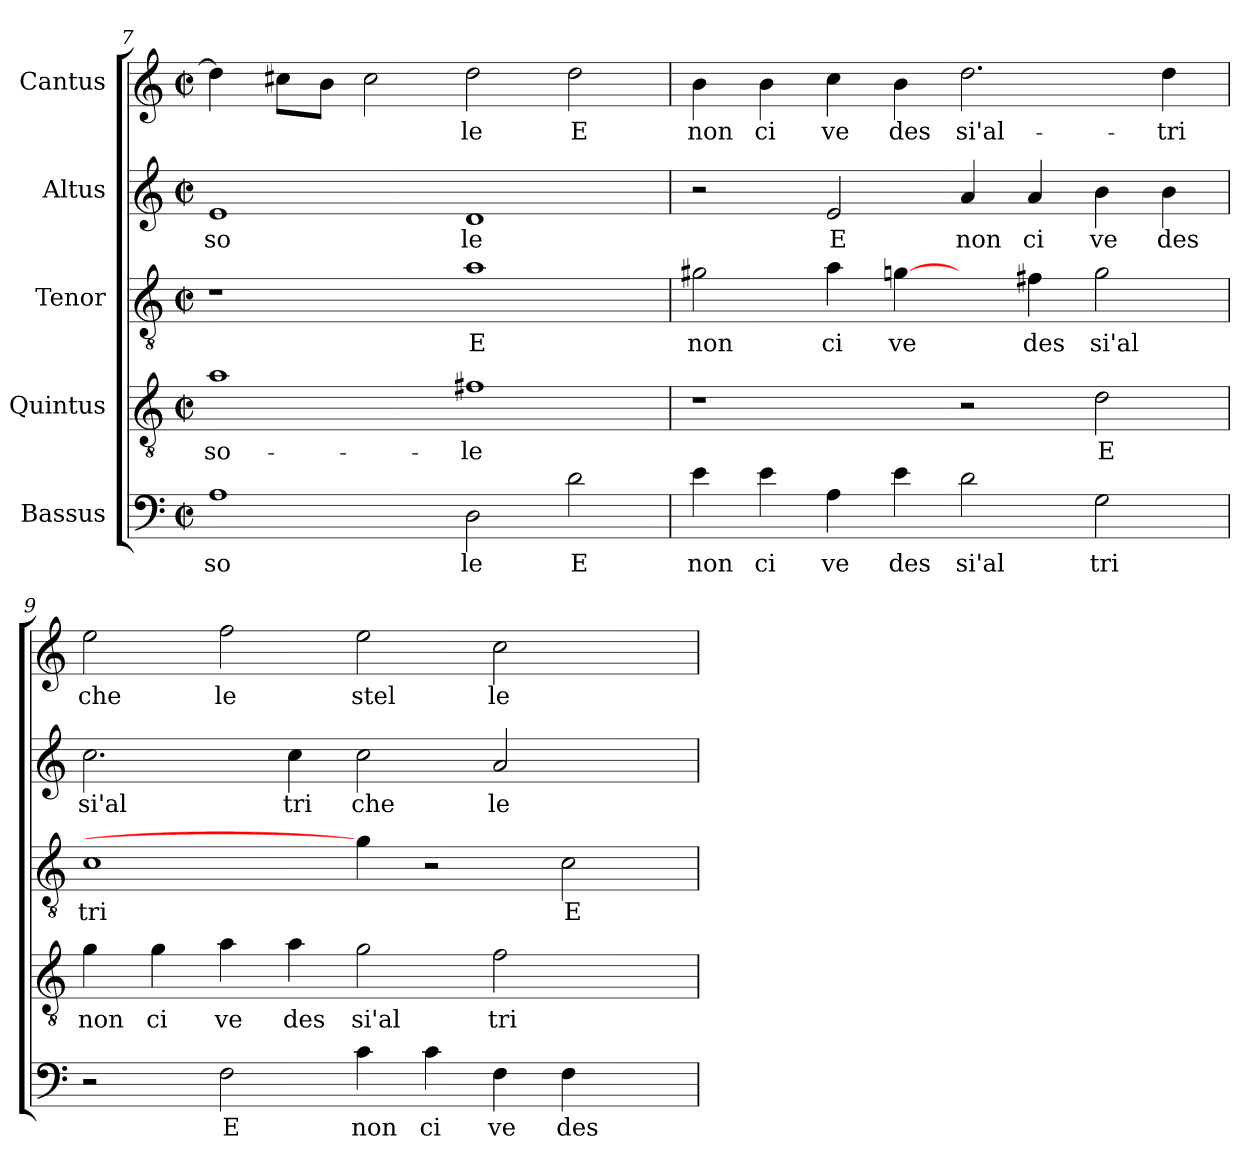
**kern	**text	**kern	**text	**kern	**text	**kern	**text	**kern	**text
*part5	*part5	*part4	*part4	*part3	*part3	*part2	*part2	*part1	*part1
*staff5	*staff5	*staff4	*staff4	*staff3	*staff3	*staff2	*staff2	*staff1	*staff1
*I"Bassus	*	*I"Quintus	*	*I"Tenor	*	*I"Altus	*	*I"Cantus	*
*clefF4	*	*clefGv2	*	*clefGv2	*	*clefG2	*	*clefG2	*
*k[]	*	*k[]	*	*k[]	*	*k[]	*	*k[]	*
*C:	*	*C:	*	*C:	*	*C:	*	*C:	*
*M2/2	*	*M2/2	*	*M2/2	*	*M2/2	*	*M2/2	*
*met(c|)	*	*met(c|)	*	*met(c|)	*	*met(c|)	*	*met(c|)	*
=7	=7	=7	=7	=7	=7	=7	=7	=7	=7
!	!LO:LY:b:cj	!	!LO:LY:b:cj	!	!	!	!LO:LY:b:cj	!	!LO:LY:b:cj
1A	so	1a	so-	1r	.	1e	so	4dd\]	--
!	!	!	!	!	!	!	!	!	!LO:LY:b:cj
.	.	.	.	.	.	.	.	8cc#\L	--
!	!	!	!	!	!	!	!	!	!LO:LY:b:cj
.	.	.	.	.	.	.	.	8b\J	--
!	!	!	!	!	!	!	!	!	!LO:LY:b:cj
.	.	.	.	.	.	.	.	2cc#\	--
!	!LO:LY:b:cj	!	!LO:LY:b:cj	!	!LO:LY:b	!	!LO:LY:b:cj	!	!LO:LY:b:cj
2D\	le	1f#X	-le	1a	E	1d	le	2dd\	-le
!	!LO:LY:b:cj	!	!	!	!	!	!	!	!LO:LY:b:cj
2d\	E	.	.	.	.	.	.	2dd\	E
=8	=8	=8	=8	=8	=8	=8	=8	=8	=8
!	!LO:LY:b:cj	!	!	!	!LO:LY:b	!	!	!	!LO:LY:b:cj
4e\	non	1r	.	2g#X\	non	2r	.	4b\	non
!	!LO:LY:b:cj	!	!	!	!	!	!	!	!LO:LY:b:cj
4e\	ci	.	.	.	.	.	.	4b\	ci
!	!LO:LY:b:cj	!	!	!	!LO:LY:b	!	!LO:LY:b:cj	!	!LO:LY:b:cj
4A\	ve	.	.	4a\	ci	2e/	E	4cc\	ve
!	!LO:LY:b:cj	!	!	!	!LO:LY:b	!	!	!	!LO:LY:b:cj
4e\	des	.	.	[4gn\	ve	.	.	4b\	des
!	!LO:LY:b:cj	!	!	!	!	!	!LO:LY:b:cj	!	!LO:LY:b:cj
2d\	si'al	2r	.	4ryy	.	4a/	non	2.dd\	si'al-
!	!	!	!	!	!LO:LY:b	!	!LO:LY:b:cj	!	!
.	.	.	.	4f#X\	des	4a/	ci	.	.
!	!LO:LY:b:cj	!	!LO:LY:b:cj	!	!LO:LY:b	!	!LO:LY:b:cj	!	!
2G\	tri	2d\	E	2g\	si'al	4b\	ve	.	.
!	!	!	!	!	!	!	!LO:LY:b:cj	!	!LO:LY:b:cj
.	.	.	.	.	.	4b\	des	4dd\	-tri
!!LO:PB:g=z
=9	=9	=9	=9	=9	=9	=9	=9	=9	=9
!	!	!	!LO:LY:b:cj	!	!LO:LY:b	!	!LO:LY:b:cj	!	!LO:LY:b:cj
2r	.	4g\	non	1c	tri	2.cc\	si'al	2ee\	che
!	!	!	!LO:LY:b:cj	!	!	!	!	!	!
.	.	4g\	ci	.	.	.	.	.	.
!	!LO:LY:b:cj	!	!LO:LY:b:cj	!	!	!	!	!	!LO:LY:b:cj
2F\	E	4a\	ve	.	.	.	.	2ff\	le
!	!	!	!LO:LY:b:cj	!	!	!	!LO:LY:b:cj	!	!
.	.	4a\	des	.	.	4cc\	tri	.	.
!	!LO:LY:b:cj	!	!LO:LY:b:cj	!	!	!	!LO:LY:b:cj	!	!LO:LY:b:cj
4c\	non	2g\	si'al	4g\]	.	2cc\	che	2ee\	stel
!	!LO:LY:b:cj	!	!	!	!	!	!	!	!
4c\	ci	.	.	2r	.	.	.	.	.
!	!LO:LY:b:cj	!	!LO:LY:b:cj	!	!	!	!LO:LY:b:cj	!	!LO:LY:b:cj
4F\	ve	2f\	tri	.	.	2a/	le	2cc\	le
!	!LO:LY:b:cj	!	!	!	!LO:LY:b	!	!	!	!
4F\	des	.	.	2c\	E	.	.	.	.
4ryy	.	4ryy	.	.	.	4ryy	.	4ryy	.
=	=	=	=	=	=	=	=	=	=
*-	*-	*-	*-	*-	*-	*-	*-	*-	*-
